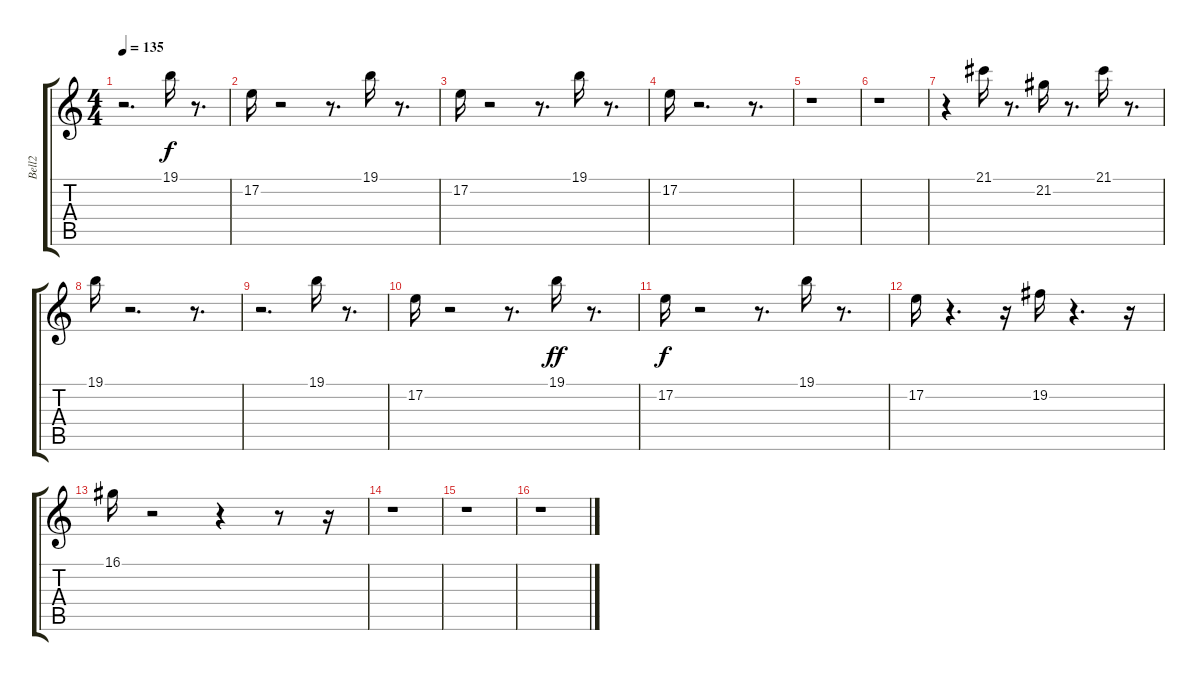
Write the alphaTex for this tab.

\track ("Bell2                               " "Bell2     ") {instrument lead2sawtooth}
\staff {score tabs}
\tuning (E4 B3 G3 D3 A2 E2) {hide}
\ts (4 4)
\tempo 135
\clef g2
\ks c
r.2{d dy f} 19.1.16 r.8{d} |
17.2.16 r.2 r.8{d} 19.1.16 r.8{d} |
17.2.16 r.2 r.8{d} 19.1.16 r.8{d} |
17.2.16 r.2{d} r.8{d} |
r.1 |
r.1 |
r.4 21.1.16 r.8{d} 21.2.16 r.8{d} 21.1.16 r.8{d} |
19.1.16 r.2{d} r.8{d} |
r.2{d} 19.1.16 r.8{d} |
17.2.16 r.2 r.8{d} 19.1.16{dy ff} r.8{d} |
17.2.16{dy f} r.2 r.8{d} 19.1.16 r.8{d} |
17.2.16 r.4{d} r.16 19.2.16 r.4{d} r.16 |
16.1.16 r.2 r.4 r.8 r.16 |
r.1 |
r.1 |
r.1
